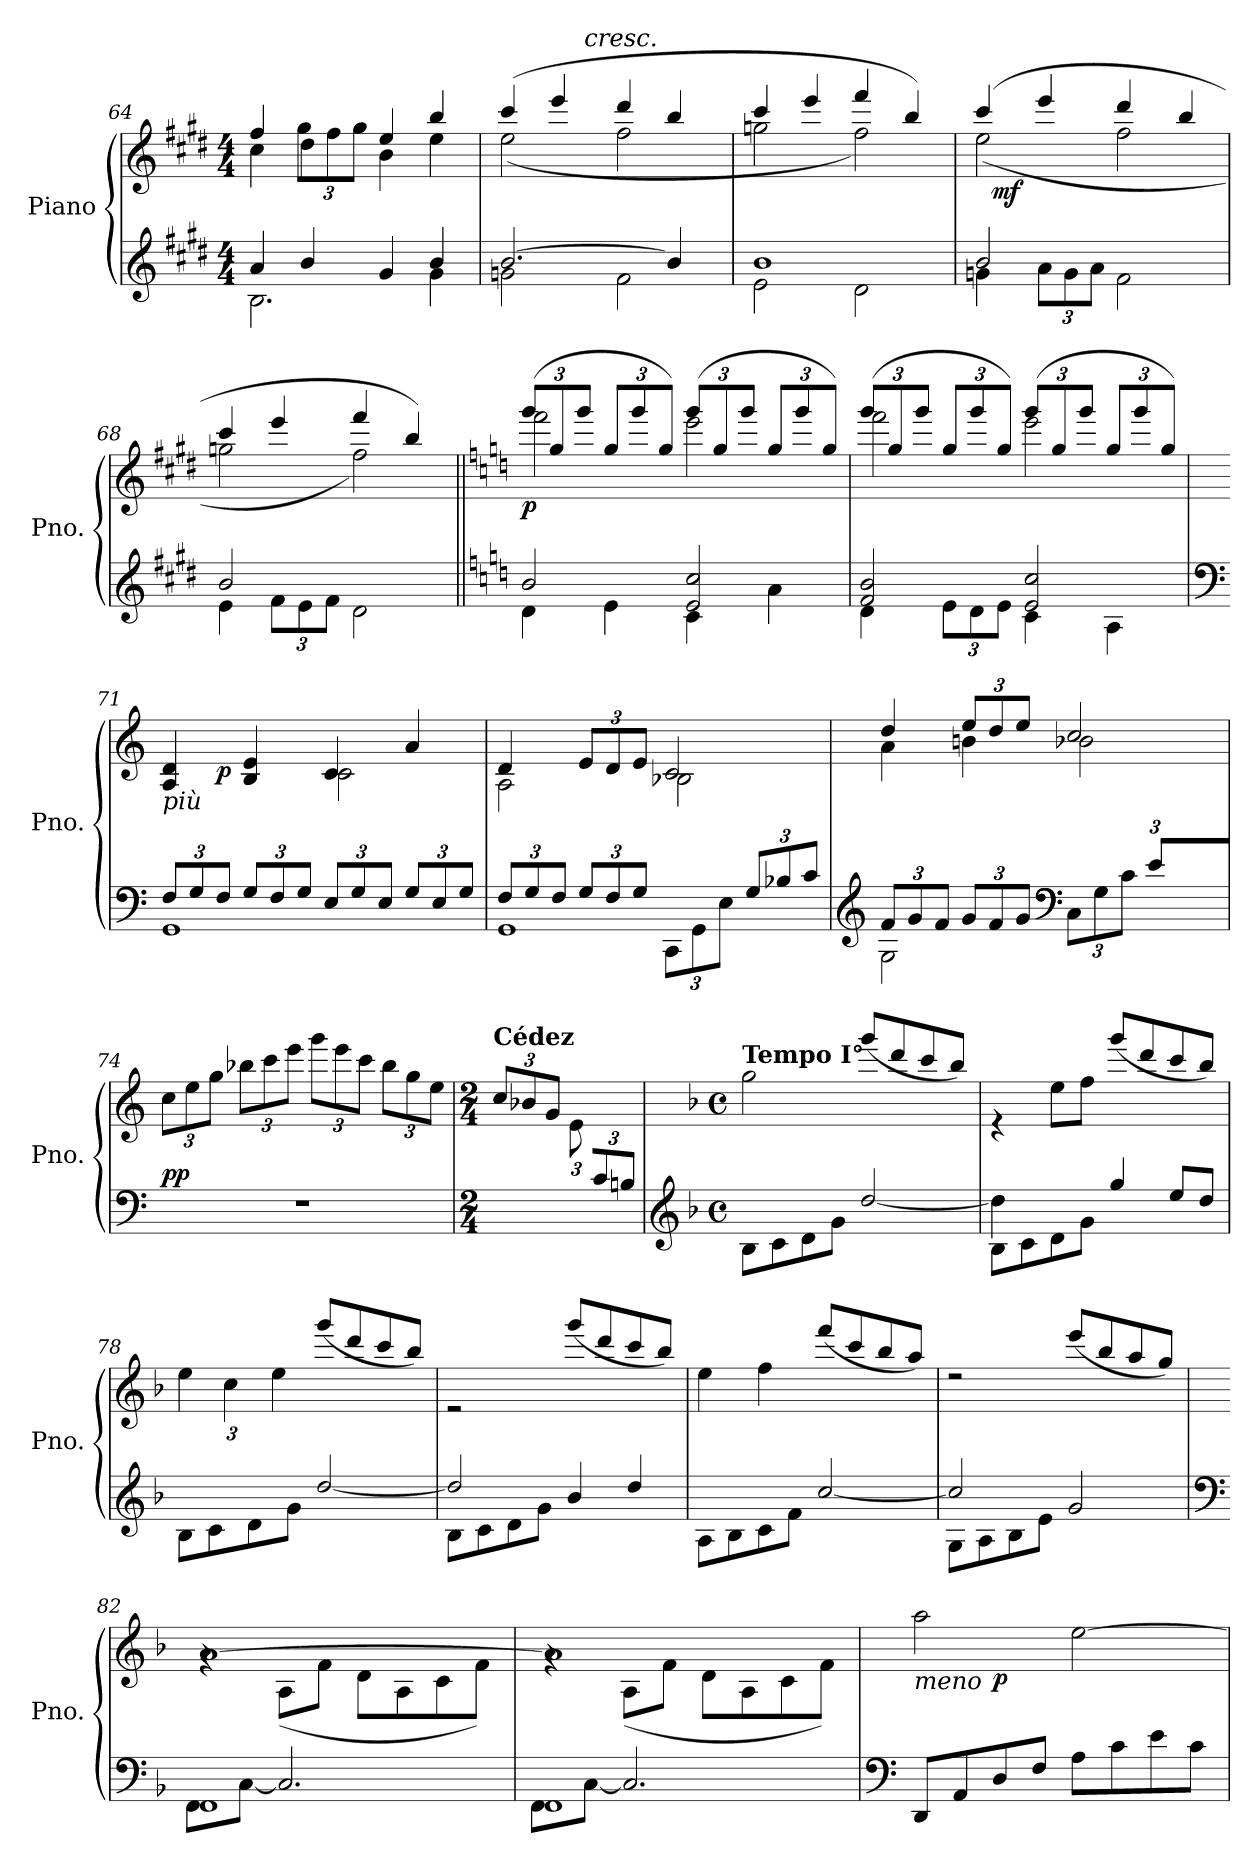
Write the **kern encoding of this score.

**kern	**kern	**dynam
*part1	*part1	*part1
*staff2	*staff1	*staff1/2
*I"Piano	*	*
*I'Pno.	*	*
!!LO:LB:g=z
*clefG2	*clefG2	*
*k[f#c#g#d#]	*k[f#c#g#d#]	*
*M4/4	*M4/4	*
=64	=64	=64
*^	*^	*
4a/	2.B\	4cc#\	4ff#/	.
*	*	*	*Xbrackettup	*
4b/	.	4dd#\	12gg#\L	.
.	.	.	12ff#\	.
.	.	.	12gg#\J	.
4g#/	.	4b\	4ee/	.
4b/	4g#\	4ee\	4bb/	.
=65	=65	=65	=65	=65
*	*	*	*^	*
[2.b/	2gn\	(>4ccc#/	(<2ee\	4.ryy	.
.	.	4eee/	.	.	.
!	!	!	!	!LO:TX:a:i:t=cresc.	!
.	.	.	.	2ryy	.
.	2f#\	4ddd#/	2ff#\	.	.
4b/]	.	4bb/	.	.	.
.	.	.	.	8ryy	.
*	*	*	*v	*v	*
=66	=66	=66	=66	=66
1b	2e\	4ccc#/	2ggn\	.
.	.	4eee/	.	.
.	2d#\	4fff#/	2ff#\)	.
.	.	4bb/)	.	.
=67	=67	=67	=67	=67
*	*	*	*^	*
4gn\	2b/	(>4ccc#/	(<2ee\	24ryy	.
!	!	!	!	!	!LO:DY:b
.	.	.	.	3%2ryy	mf
*Xbrackettup	*	*	*	*	*
12a\L	.	4eee/	.	.	.
12g\	.	.	.	.	.
12a\J	.	.	.	.	.
2f#\	2ryy	4ddd#/	2ff#\	.	.
.	.	.	.	6..ryy	.
.	.	4bb/	.	.	.
*	*	*	*v	*v	*
=68	=68	=68	=68	=68
4e\	2b/	4ccc#/	2ggn\	.
12f#\L	.	4eee/	.	.
12e\	.	.	.	.
12f#\J	.	.	.	.
2d#\	2ryy	4fff#/	2ff#\)	.
.	.	4bb/)	.	.
!!LO:LB:g=z	!!
=69||	=69||	=69||	=69||	=69||
*k[]	*	*k[]	*	*
!	!	!	!	!LO:DY:b
4d\	2b/	(>12ggg/L	2fff\	p
.	.	12gg/	.	.
.	.	12ggg/J	.	.
4e\	.	12gg/L	.	.
.	.	12ggg/	.	.
.	.	12gg/J)	.	.
4c\	2e/ 2cc/	(>12ggg/L	2eee\	.
.	.	12gg/	.	.
.	.	12ggg/J	.	.
4a\	.	12gg/L	.	.
.	.	12ggg/	.	.
.	.	12gg/J)	.	.
=70	=70	=70	=70	=70
4d\	2f/ 2b/	(>12ggg/L	2fff\	.
.	.	12gg/	.	.
.	.	12ggg/J	.	.
12e\L	.	12gg/L	.	.
12d\	.	12ggg/	.	.
12e\J	.	12gg/J)	.	.
4c\	2e/ 2cc/	(>12ggg/L	2eee\	.
.	.	12gg/	.	.
.	.	12ggg/J	.	.
4A\	.	12gg/L	.	.
.	.	12ggg/	.	.
.	.	12gg/J)	.	.
*	*	*v	*v	*
=71	=71	=71	=71
*clefF4	*	*	*
*	*	*^	*
*	*	*	*^	*
!	!	!LO:TX:b:i:t=più	!	!	!
12F/L	1GG	4A/ 4d/	(>2ryy	6ryy	.
12G/	.	.	.	.	.
!	!	!	!	!	!LO:DY:b
12F/J	.	.	.	3%2ryy	p
12G/L	.	4B/ 4e/	.	.	.
12F/	.	.	.	.	.
12G/J	.	.	.	.	.
12E/L	.	4c/	2c\	.	.
12G/	.	.	.	.	.
12E/J	.	.	.	.	.
12G/L	.	4a/	.	.	.
12E/	.	.	.	6ryy	.
12G/J	.	.	.	.	.
*	*	*	*v	*v	*
!!LO:LB:g=z
=72	=72	=72	=72	=72
12F/L	1GG	4d/	2A\	.
12G/	.	.	.	.
12F/J	.	.	.	.
12G/L	.	12e/L	.	.
12F/	.	12d/	.	.
12G/J	.	12e/J	.	.
12CC\L	.	2c/)	2B-X\	.
12GG\	.	.	.	.
12E\J	.	.	.	.
12G/L	.	.	.	.
12B-X/	.	.	.	.
12c/J	.	.	.	.
*v	*v	*	*	*
*	*v	*v	*
=73	=73	=73
*clefG2	*	*
*^	*^	*
*	*^	*	*^	*
2.ryy	12f/L	2G\	4dd/	(>4a\	2rDyy	.
.	12g/	.	.	.	.	.
.	12f/J	.	.	.	.	.
.	12g/L	.	12ee/L	4bn\	.	.
.	12f/	.	12dd/	.	.	.
.	12g/J)	.	12ee/J	.	.	.
*clefF4	*	*	*	*	*	*
.	12C\L	2ryy	(2cc/	2b-X\	4rFyy	.
.	12G\	.	.	.	.	.
.	12c\J	.	.	.	.	.
12e/L	4ryy	.	.	.	12ryy	.
6ryy	.	.	.	.	12g\	.
.	.	.	.	.	12b-\J	.
*v	*v	*v	*	*	*	*
=74	=74	=74	=74	=74
!	!	!	!	!LO:DY:a=2
*	*v	*v	*v	*
1r	12cc\L	pp
.	12ee\	.
.	12gg\J	.
.	12bb-X\L	.
.	12ccc\	.
.	12eee\J	.
.	12ggg\L	.
.	12eee\	.
.	12ccc\J	.
.	12bb-\L	.
.	12gg\	.
.	12ee\J	.
!!LO:PB:g=z
=75	=75	=75
*M2/4	*M2/4	*
*^	*	*
!	!	!LO:TX:a:B:t=Cédez	!
3ryy	2ryy	12cc/L	.
.	.	12b-X/	.
.	.	12g/J	.
.	.	12e\L	.
12c/	.	6ryy	.
12Bn/J	.	.	.
=76	=76	=76	=76
*clefG2	*	*	*
*k[b-]	*	*k[b-]	*
*M4/4	*	*M4/4	*
*met(c)	*	*met(c)	*
*	*	*^	*
!	!	!LO:TX:a:B:t=Tempo I°	!	!
2ryy	8B-\L	(<2gg\	2ryy	.
.	8c\	.	.	.
.	8d\	.	.	.
.	8g\J	.	.	.
[2dd/	2ryy	2ryy	(<8ggg/L	.
.	.	.	8ddd/	.
.	.	.	8ccc/	.
.	.	.	8bb-/J)	.
=77	=77	=77	=77	=77
*	*^	*	*	*
2ryy	4dd\]	8B-\L	4re	2ryy	.
.	.	8c\	.	.	.
.	2.ryy	8d\	8ee\L	.	.
.	.	8g\J	8ff\J	.	.
4gg/	.	2ryy	2ryy	(<8ggg/L	.
.	.	.	.	8ddd/	.
8ee/L	.	.	.	8ccc/	.
8dd/J	.	.	.	8bb-/J)	.
*	*v	*v	*	*	*
=78	=78	=78	=78	=78
2ryy	8B-\L	6ee\	2ryy	.
.	8c\	.	.	.
.	.	6cc\	.	.
.	8d\	.	.	.
.	.	6ee\	.	.
.	8g\J	.	.	.
[2dd/	2ryy	2ryy	(<8ggg/L	.
.	.	.	8ddd/	.
.	.	.	8ccc/	.
.	.	.	8bb-/J)	.
*	*	*v	*v	*
=79	=79	=79	=79
2dd/]	8B-\L	2re	.
.	8c\	.	.
.	8d\	.	.
.	8g\J	.	.
4b-/	2ryy	(<8ggg/L	.
.	.	8ddd/	.
4dd/)	.	8ccc/	.
.	.	8bb-/J)	.
!!LO:LB:g=z
=80	=80	=80	=80
*	*	*^	*
2ryy	8A\L	4ee\	2ryy	.
.	8B-\	.	.	.
.	8c\	4ff\	.	.
.	8f\J	.	.	.
[2cc/	2ryy	2ryy	(<8fff/L	.
.	.	.	8ccc/	.
.	.	.	8bb-/	.
.	.	.	8aa/J)	.
*	*	*v	*v	*
=81	=81	=81	=81
2cc/]	8G\L	2rdd	.
.	8A\	.	.
.	8B-\	.	.
.	8e\J	.	.
2g/	2ryy	(<8eee/L	.
.	.	8bb-/	.
.	.	8aa/	.
.	.	8gg/J)	.
=82	=82	=82	=82
*clefF4	*	*	*
*	*	*^	*
1FF	8FF\L	[1a	4rg	.
.	[8C\J	.	.	.
.	2.C/]	.	(<8A\L	.
.	.	.	8f\J	.
.	.	.	8d\L	.
.	.	.	8A\	.
.	.	.	8c\	.
.	.	.	8f\J)	.
=83	=83	=83	=83	=83
1FF	8FF\L	1a]	4rg	.
.	[8C\J	.	.	.
.	2.C/]	.	(<8A\L	.
.	.	.	8f\J	.
.	.	.	8d\L	.
.	.	.	8A\	.
.	.	.	8c\	.
.	.	.	8f\J)	.
*v	*v	*	*	*
=84	=84	=84	=84
*clefF4	*	*	*
!	!LO:TX:b:i:t=meno	!	!
8DD/L	2aa\	4ryy	.
8AA/	.	.	.
!	!	!	!LO:DY:b
8D/	.	2.ryy	p
8F/J	.	.	.
8A\L	[2ee\	.	.
8c\	.	.	.
8e\	.	.	.
8c\J	.	.	.
*	*v	*v	*
=	=	=
*-	*-	*-
